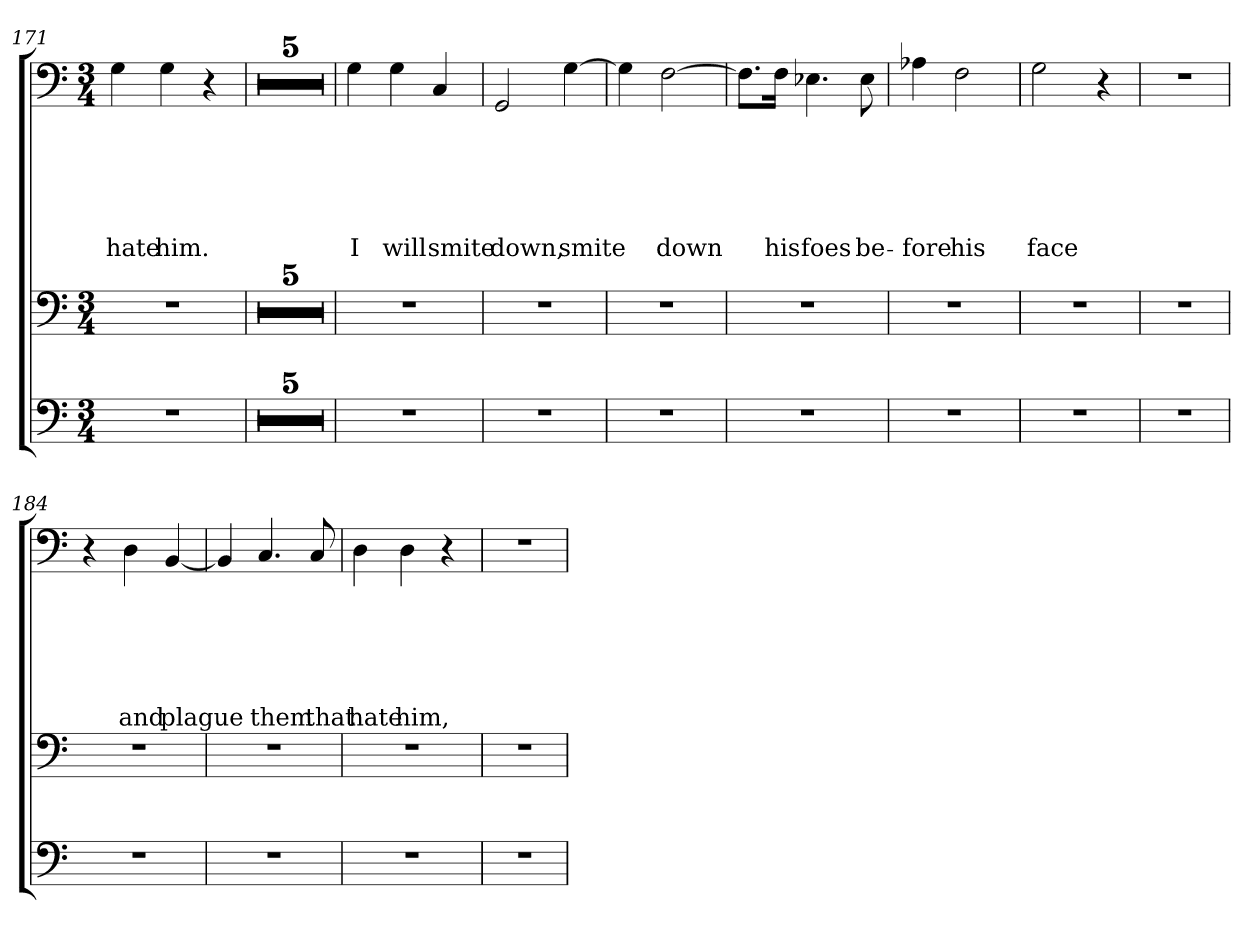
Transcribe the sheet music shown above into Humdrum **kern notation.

**kern	**kern	**kern	**text	**text	**text	**text	**text	**text
*part3	*part2	*part1	*part1	*part1	*part1	*part1	*part1	*part1
*staff3	*staff2	*staff1	*staff1	*staff1	*staff1	*staff1	*staff1	*staff1
*clefF4	*clefF4	*clefF4	*	*	*	*	*	*
*k[]	*k[]	*k[]	*	*	*	*	*	*
*C:	*C:	*C:	*	*	*	*	*	*
*M3/4	*M3/4	*M3/4	*	*	*	*	*	*
=171	=171	=171	=171	=171	=171	=171	=171	=171
!	!	!	!	!	!	!	!	!LO:LY:b
2.r	2.r	4G\	.	.	.	.	.	hate
!	!	!	!	!	!	!	!	!LO:LY:b
.	.	4G\	.	.	.	.	.	him.
.	.	4r	.	.	.	.	.	.
=172	=172	=172	=172	=172	=172	=172	=172	=172
2.r	2.r	2.r	.	.	.	.	.	.
=173	=173	=173	=173	=173	=173	=173	=173	=173
2.r	2.r	2.r	.	.	.	.	.	.
=174	=174	=174	=174	=174	=174	=174	=174	=174
2.r	2.r	2.r	.	.	.	.	.	.
=175	=175	=175	=175	=175	=175	=175	=175	=175
2.r	2.r	2.r	.	.	.	.	.	.
=176	=176	=176	=176	=176	=176	=176	=176	=176
2.r	2.r	2.r	.	.	.	.	.	.
=177	=177	=177	=177	=177	=177	=177	=177	=177
!	!	!	!	!	!	!	!	!LO:LY:b
2.r	2.r	4G\	.	.	.	.	.	I
!	!	!	!	!	!	!	!	!LO:LY:b
.	.	4G\	.	.	.	.	.	will
!	!	!	!	!	!	!	!	!LO:LY:b
.	.	4C/	.	.	.	.	.	smite
=178	=178	=178	=178	=178	=178	=178	=178	=178
!	!	!	!	!	!	!	!	!LO:LY:b
2.r	2.r	2GG/	.	.	.	.	.	down,
!	!	!	!	!	!	!	!	!LO:LY:b
.	.	[4G\	.	.	.	.	.	smite
=179	=179	=179	=179	=179	=179	=179	=179	=179
2.r	2.r	4G\]	.	.	.	.	.	.
!	!	!	!	!	!	!	!	!LO:LY:b
.	.	[2F\	.	.	.	.	.	down
!!LO:LB:g=z
=180	=180	=180	=180	=180	=180	=180	=180	=180
2.r	2.r	8.F\L]	.	.	.	.	.	.
!	!	!	!	!	!	!	!	!LO:LY:b
.	.	16F\Jk	.	.	.	.	.	his
!	!	!	!	!	!	!	!	!LO:LY:b
.	.	4.E-X\	.	.	.	.	.	foes
!	!	!	!	!	!	!	!	!LO:LY:b
.	.	8E-\	.	.	.	.	.	be-
=181	=181	=181	=181	=181	=181	=181	=181	=181
!	!	!	!	!	!	!	!	!LO:LY:b
2.r	2.r	4A-X\	.	.	.	.	.	-fore
!	!	!	!	!	!	!	!	!LO:LY:b
.	.	2F\	.	.	.	.	.	his
=182	=182	=182	=182	=182	=182	=182	=182	=182
!	!	!	!	!	!	!	!	!LO:LY:b
2.r	2.r	2G\	.	.	.	.	.	face
.	.	4r	.	.	.	.	.	.
=183	=183	=183	=183	=183	=183	=183	=183	=183
2.r	2.r	2.r	.	.	.	.	.	.
=184	=184	=184	=184	=184	=184	=184	=184	=184
2.r	2.r	4r	.	.	.	.	.	.
!	!	!	!	!	!	!	!	!LO:LY:b
.	.	4D\	.	.	.	.	.	and
!	!	!	!	!	!	!	!	!LO:LY:b
.	.	[4BB/	.	.	.	.	.	plague
=185	=185	=185	=185	=185	=185	=185	=185	=185
2.r	2.r	4BB/]	.	.	.	.	.	.
!	!	!	!	!	!	!	!	!LO:LY:b
.	.	4.C/	.	.	.	.	.	them
!	!	!	!	!	!	!	!	!LO:LY:b
.	.	8C/	.	.	.	.	.	that
=186	=186	=186	=186	=186	=186	=186	=186	=186
!	!	!	!	!	!	!	!	!LO:LY:b
2.r	2.r	4D\	.	.	.	.	.	hate
!	!	!	!	!	!	!	!	!LO:LY:b
.	.	4D\	.	.	.	.	.	him,
.	.	4r	.	.	.	.	.	.
=187	=187	=187	=187	=187	=187	=187	=187	=187
2.r	2.r	2.r	.	.	.	.	.	.
=	=	=	=	=	=	=	=	=
*-	*-	*-	*-	*-	*-	*-	*-	*-
